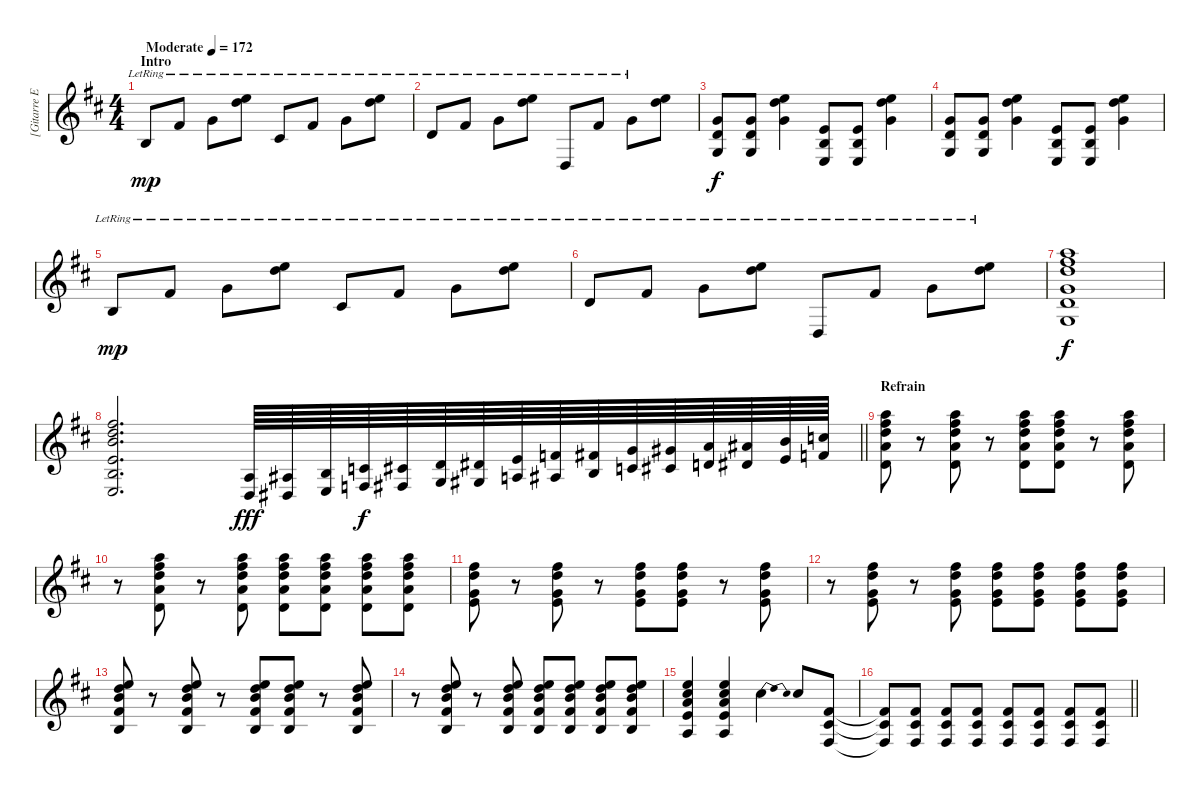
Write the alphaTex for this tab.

\track ("[Gitarre Effekt]" "[Gitarre E") {instrument overdrivenguitar}
\staff {score}
\tuning (E4 B3 G3 D3 A2 D2) {hide}
\ts (4 4)
\section ("" "Intro")
\tempo (172 "Moderate")
\clef g2
\ks d
2.5{lr}.8{dy mp volume 16 balance 14 instrument overdrivenguitar} 4.4{lr}.8 0.3{lr}.8 (0.1{lr} 3.2{lr}).8 4.5{lr}.8 4.4{lr}.8 0.3{lr}.8 (0.1{lr} 3.2{lr}).8 |
5.5{lr}.8 4.4{lr}.8 0.3{lr}.8 (0.1{lr} 3.2{lr}).8 0.6{lr}.8 4.4{lr}.8 0.3{lr}.8 (0.1 3.2).8 |
(5.4{pm} 5.5{pm} 5.6{pm}).8{dy f volume 12 instrument overdrivenguitar} (5.4{pm} 5.5{pm} 5.6{pm}).8 (0.1 3.2 0.3).4 (2.4{pm} 2.5{pm} 2.6{pm}).8 (2.4{pm} 2.5{pm} 2.6{pm}).8 (0.1 3.2 0.3).4 |
(5.4{pm} 5.5{pm} 5.6{pm}).8 (5.4{pm} 5.5{pm} 5.6{pm}).8 (0.1 3.2 0.3).4 (2.4{pm} 2.5{pm} 2.6{pm}).8 (2.4{pm} 2.5{pm} 2.6{pm}).8 (0.1 3.2 0.3).4 |
2.5{lr}.8{dy mp volume 16 instrument overdrivenguitar} 4.4{lr}.8 0.3{lr}.8 (0.1{lr} 3.2{lr}).8 4.5{lr}.8 4.4{lr}.8 0.3{lr}.8 (0.1{lr} 3.2{lr}).8 |
5.5{lr}.8 4.4{lr}.8 0.3{lr}.8 (0.1{lr} 3.2{lr}).8 0.6{lr}.8 4.4{lr}.8 0.3{lr}.8 (0.1{lr} 3.2{lr}).8 |
(5.1 7.2 7.3 5.4 5.5 5.6).1{dy f volume 12} |
\barLineRight lightlight
(2.1 3.2 4.3 2.4 2.5 2.6).2{d} (0.5 0.6).64{dy fff instrument overdrivenguitar} (1.5 1.6).64 (2.5 2.6).64 (3.5 3.6).64{dy f} (4.5 4.6).64 (5.5 5.6).64 (6.5 6.6).64 (7.5 7.6).64 (8.5 8.6).64 (9.5 9.6).64 (10.5 10.6).64 (11.5 11.6).64 (12.5 12.6).64 (13.5 13.6).64 (14.5 14.6).64 (15.5 15.6).64 |
\section ("" "Refrain")
(5.1 7.2 7.3 7.4 5.5).8 r.8 (5.1 7.2 7.3 7.4 5.5).8 r.8 (5.1 7.2 7.3 7.4 5.5).8 (5.1 7.2 7.3 7.4 5.5).8 r.8 (5.1 7.2 7.3 7.4 5.5).8 |
r.8 (5.1 7.2 7.3 7.4 5.5).8 r.8 (5.1 7.2 7.3 7.4 5.5).8 (5.1 7.2 7.3 7.4 5.5).8 (5.1 7.2 7.3 7.4 5.5).8 (5.1 7.2 7.3 7.4 5.5).8 (5.1 7.2 7.3 7.4 5.5).8 |
(7.2 7.3 5.4 7.5).8 r.8 (7.2 7.3 5.4 7.5).8 r.8 (7.2 7.3 5.4 7.5).8 (7.2 7.3 5.4 7.5).8 r.8 (7.2 7.3 5.4 7.5).8 |
r.8 (7.2 7.3 5.4 7.5).8 r.8 (7.2 7.3 5.4 7.5).8 (7.2 7.3 5.4 7.5).8 (7.2 7.3 5.4 7.5).8 (7.2 7.3 5.4 7.5).8 (7.2 7.3 5.4 7.5).8 |
(0.1 3.2 4.3 4.4 2.5).8 r.8 (0.1 3.2 4.3 4.4 2.5).8 r.8 (0.1 3.2 4.3 4.4 2.5).8 (0.1 3.2 4.3 4.4 2.5).8 r.8 (0.1 3.2 4.3 4.4 2.5).8 |
r.8 (0.1 3.2 4.3 4.4 2.5).8 r.8 (0.1 3.2 4.3 4.4 2.5).8 (0.1 3.2 4.3 4.4 2.5).8 (0.1 3.2 4.3 4.4 2.5).8 (0.1 3.2 4.3 4.4 2.5).8 (0.1 3.2 4.3 4.4 2.5).8 |
(0.1 2.2 2.3 2.4 0.5).4 (0.1 2.2 2.3 2.4 0.5).4 2.2{be (bendrelease 0 0 30 2 30 2 60 0)}.4 2.2.8 (4.4 4.5 4.6).8 |
\barLineRight lightlight
(4.4{t} 4.5{t} 4.6{t}).8 (4.4 4.5 4.6).8 (4.4 4.5 4.6).8 (4.4 4.5 4.6).8 (4.4 4.5 4.6).8 (4.4 4.5 4.6).8 (4.4 4.5 4.6).8 (4.4 4.5 4.6).8
